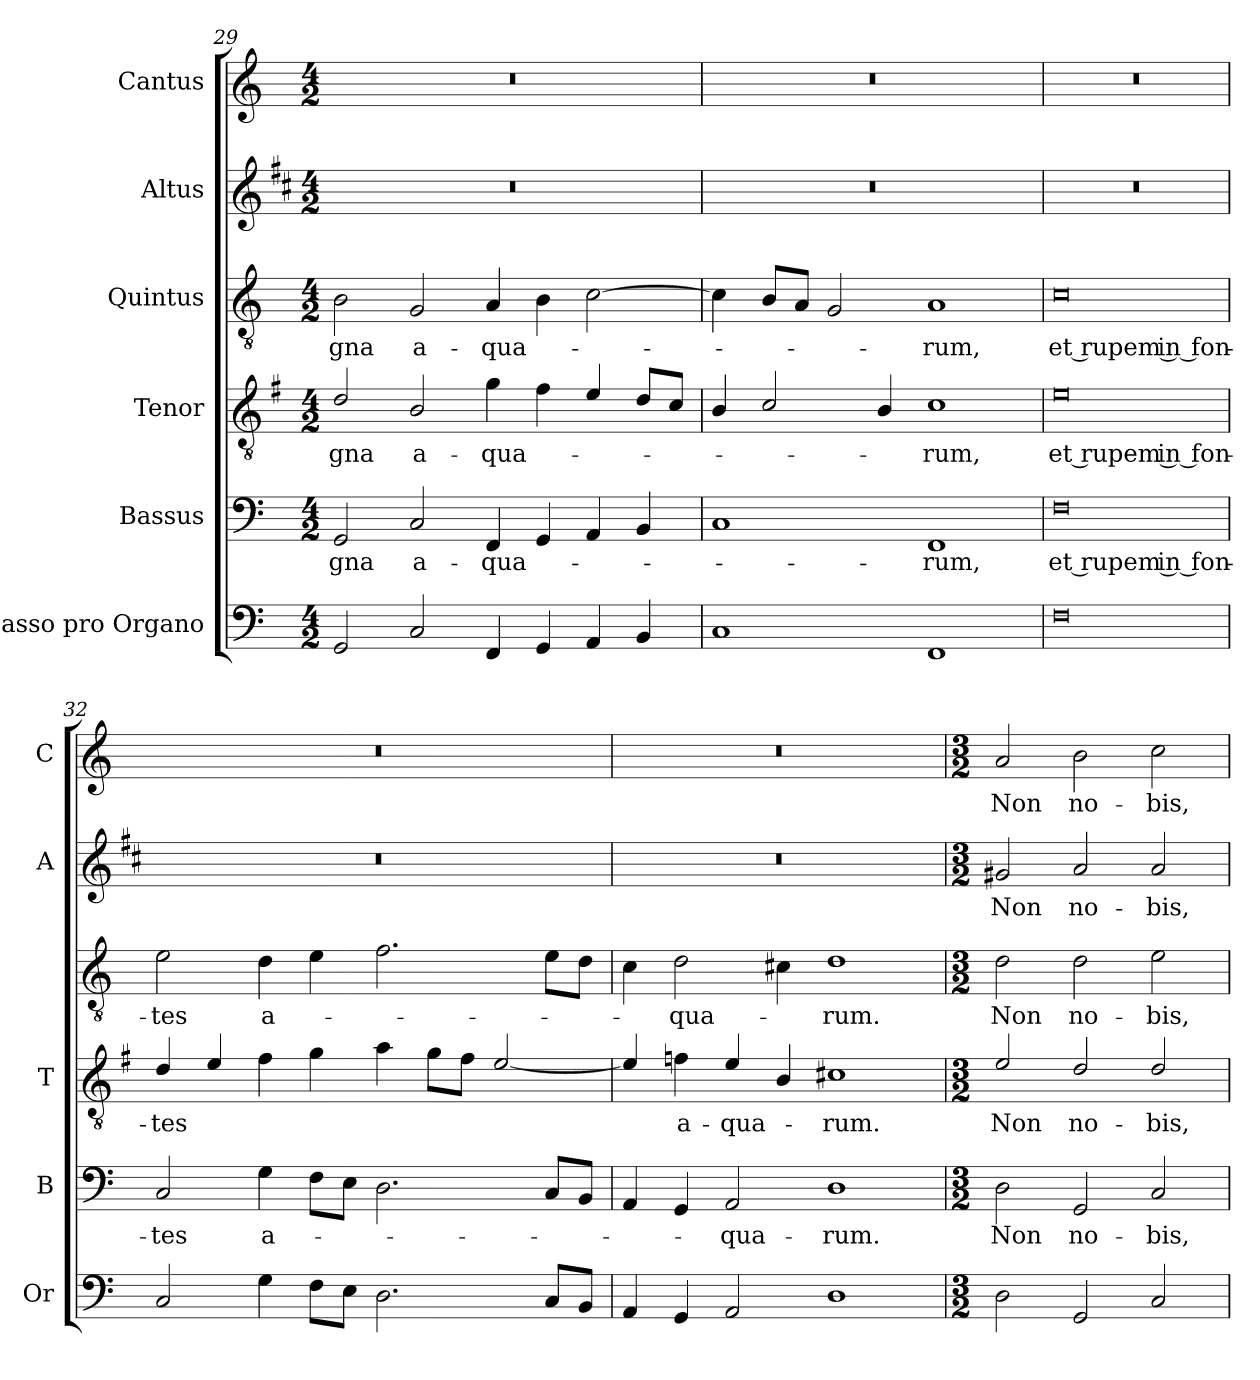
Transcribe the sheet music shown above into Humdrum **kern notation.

**kern	**kern	**text	**kern	**text	**kern	**text	**kern	**text	**kern	**text
*part6	*part5	*part5	*part4	*part4	*part3	*part3	*part2	*part2	*part1	*part1
*staff6	*staff5	*staff5	*staff4	*staff4	*staff3	*staff3	*staff2	*staff2	*staff1	*staff1
*I"Basso pro Organo	*I"Bassus	*	*I"Tenor	*	*I"Quintus	*	*I"Altus	*	*I"Cantus	*
*I'Or	*I'B	*	*I'T	*	*	*	*I'A	*	*I'C	*
*clefF4	*clefF4	*	*clefGv2	*	*clefGv2	*	*clefG2	*	*clefG2	*
*	*	*	*ITrd4c7	*	*	*	*ITrd1c2	*	*	*
*k[]	*k[]	*	*k[]	*	*k[]	*	*k[]	*	*k[]	*
*C:	*C:	*	*C:	*	*C:	*	*C:	*	*C:	*
*M4/2	*M4/2	*	*M4/2	*	*M4/2	*	*M4/2	*	*M4/2	*
=29	=29	=29	=29	=29	=29	=29	=29	=29	=29	=29
!	!	!LO:LY:b	!	!LO:LY:b	!	!LO:LY:b	!	!	!	!
2GG/	2GG/	-gna	2G/	-gna	2B\	-gna	0r	.	0r	.
!	!	!LO:LY:b	!	!LO:LY:b	!	!LO:LY:b	!	!	!	!
2C/	2C/	a-	2E/	a-	2G/	a-	.	.	.	.
!	!	!LO:LY:b	!	!LO:LY:b	!	!LO:LY:b	!	!	!	!
4FF/	4FF/	-qua-	4c\	-qua-	4A/	-qua-	.	.	.	.
4GG/	4GG/	.	4B\	.	4B\	.	.	.	.	.
4AA/	4AA/	.	4A/	.	[2c\	.	.	.	.	.
4BB/	4BB/	.	8G/L	.	.	.	.	.	.	.
.	.	.	8F/J	.	.	.	.	.	.	.
=30	=30	=30	=30	=30	=30	=30	=30	=30	=30	=30
1C	1C	.	4E/	.	4c\]	.	0r	.	0r	.
.	.	.	2F/	.	8B/L	.	.	.	.	.
.	.	.	.	.	8A/J	.	.	.	.	.
.	.	.	.	.	2G/	.	.	.	.	.
.	.	.	4E/	.	.	.	.	.	.	.
!	!	!LO:LY:b	!	!LO:LY:b	!	!LO:LY:b	!	!	!	!
1FF	1FF	-rum,	1F	-rum,	1A	-rum,	.	.	.	.
=31	=31	=31	=31	=31	=31	=31	=31	=31	=31	=31
!	!	!LO:LY:b	!	!LO:LY:b	!	!LO:LY:b	!	!	!	!
0F	0F	et rupem in fon-	0A	et rupem in fon-	0c	et rupem in fon-	0r	.	0r	.
!!LO:LB:g=z
=32	=32	=32	=32	=32	=32	=32	=32	=32	=32	=32
!	!	!LO:LY:b	!	!LO:LY:b	!	!LO:LY:b	!	!	!	!
2C/	2C/	-tes	4G/	-tes	2e\	-tes	0r	.	0r	.
.	.	.	4A/	.	.	.	.	.	.	.
!	!	!LO:LY:b	!	!	!	!LO:LY:b	!	!	!	!
4G\	4G\	a-	4B\	.	4d\	a-	.	.	.	.
8F\L	8F\L	.	4c\	.	4e\	.	.	.	.	.
8E\J	8E\J	.	.	.	.	.	.	.	.	.
2.D\	2.D\	.	4d\	.	2.f\	.	.	.	.	.
.	.	.	8c\L	.	.	.	.	.	.	.
.	.	.	8B\J	.	.	.	.	.	.	.
.	.	.	[2A/	.	.	.	.	.	.	.
8C/L	8C/L	.	.	.	8e\L	.	.	.	.	.
8BB/J	8BB/J	.	.	.	8d\J	.	.	.	.	.
=33	=33	=33	=33	=33	=33	=33	=33	=33	=33	=33
4AA/	4AA/	.	4A/]	.	4c\	.	0r	.	0r	.
!	!	!	!	!LO:LY:b	!	!LO:LY:b	!	!	!	!
4GG/	4GG/	.	4B-X\	a-	2d\	-qua-	.	.	.	.
!	!	!LO:LY:b	!	!LO:LY:b	!	!	!	!	!	!
2AA/	2AA/	-qua-	4A/	-qua-	.	.	.	.	.	.
.	.	.	4E/	.	4c#X\	.	.	.	.	.
!	!	!LO:LY:b	!	!LO:LY:b	!	!LO:LY:b	!	!	!	!
1D	1D	-rum.	1F#X	-rum.	1d	-rum.	.	.	.	.
=34	=34	=34	=34	=34	=34	=34	=34	=34	=34	=34
*M3/2	*M3/2	*	*M3/2	*	*M3/2	*	*M3/2	*	*M3/2	*
!	!	!LO:LY:b	!	!LO:LY:b	!	!LO:LY:b	!	!LO:LY:b	!	!LO:LY:b
2D\	2D\	Non	2A/	Non	2d\	Non	2f#X/	Non	2a/	Non
!	!	!LO:LY:b	!	!LO:LY:b	!	!LO:LY:b	!	!LO:LY:b	!	!LO:LY:b
2GG/	2GG/	no-	2G/	no-	2d\	no-	2g/	no-	2b\	no-
!	!	!LO:LY:b	!	!LO:LY:b	!	!LO:LY:b	!	!LO:LY:b	!	!LO:LY:b
2C/	2C/	-bis,	2G/	-bis,	2e\	-bis,	2g/	-bis,	2cc\	-bis,
=	=	=	=	=	=	=	=	=	=	=
*-	*-	*-	*-	*-	*-	*-	*-	*-	*-	*-
